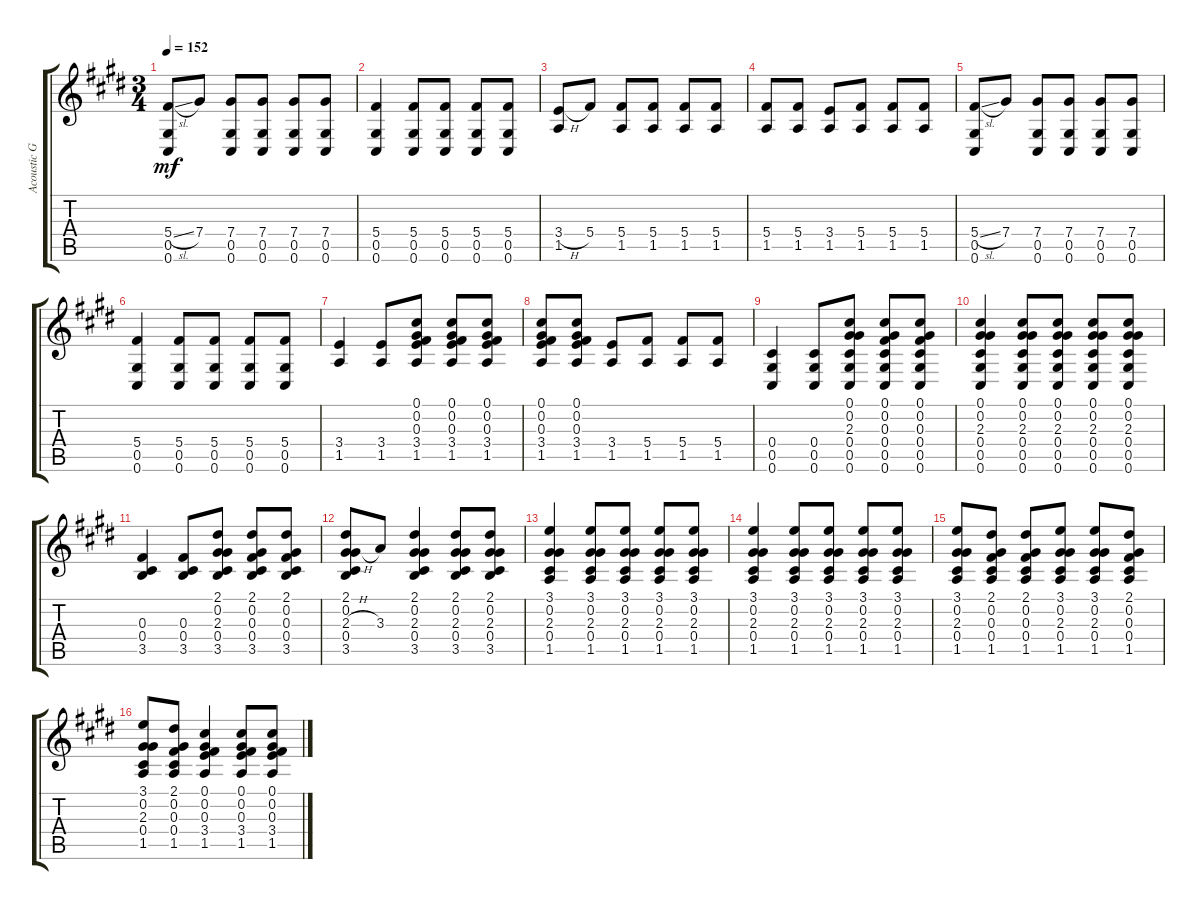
\track ("Acoustic Guitar" "Acoustic G") {instrument acousticguitarsteel}
\staff {score tabs}
\tuning (Db4 Ab3 Gb3 Db3 Ab2 Db2) {hide}
\ts (3 4)
\tempo 152
\clef g2
\ks c#minor
(5.4{sl} 0.5 0.6).8{dy mf} 7.4.8 (7.4 0.5 0.6).8 (7.4 0.5 0.6).8 (7.4 0.5 0.6).8 (7.4 0.5 0.6).8 |
(5.4 0.5 0.6).4 (5.4 0.5 0.6).8 (5.4 0.5 0.6).8 (5.4 0.5 0.6).8 (5.4 0.5 0.6).8 |
(3.4{h} 1.5).8 5.4.8 (5.4 1.5).8 (5.4 1.5).8 (5.4 1.5).8 (5.4 1.5).8 |
(5.4 1.5).8 (5.4 1.5).8 (3.4 1.5).8 (5.4 1.5).8 (5.4 1.5).8 (5.4 1.5).8 |
(5.4{sl} 0.5 0.6).8 7.4.8 (7.4 0.5 0.6).8 (7.4 0.5 0.6).8 (7.4 0.5 0.6).8 (7.4 0.5 0.6).8 |
(5.4 0.5 0.6).4 (5.4 0.5 0.6).8 (5.4 0.5 0.6).8 (5.4 0.5 0.6).8 (5.4 0.5 0.6).8 |
(3.4 1.5).4 (3.4 1.5).8 (0.1 0.2 0.3 3.4 1.5).8 (0.1 0.2 0.3 3.4 1.5).8 (0.1 0.2 0.3 3.4 1.5).8 |
(0.1 0.2 0.3 3.4 1.5).8 (0.1 0.2 0.3 3.4 1.5).8 (3.4 1.5).8 (5.4 1.5).8 (5.4 1.5).8 (5.4 1.5).8 |
(0.4 0.5 0.6).4 (0.4 0.5 0.6).8 (0.1 0.2 2.3 0.4 0.5 0.6).8 (0.1 0.2 0.3 0.4 0.5 0.6).8 (0.1 0.2 0.3 0.4 0.5 0.6).8 |
(0.1 0.2 2.3 0.4 0.5 0.6).4 (0.1 0.2 2.3 0.4 0.5 0.6).8 (0.1 0.2 2.3 0.4 0.5 0.6).8 (0.1 0.2 2.3 0.4 0.5 0.6).8 (0.1 0.2 2.3 0.4 0.5 0.6).8 |
(0.3 0.4 3.5).4 (0.3 0.4 3.5).8 (2.1 0.2 2.3 0.4 3.5).8 (2.1 0.2 0.3 0.4 3.5).8 (2.1 0.2 0.3 0.4 3.5).8 |
(2.1 0.2 2.3{h} 0.4 3.5).8 3.3.8 (2.1 0.2 2.3 0.4 3.5).4 (2.1 0.2 2.3 0.4 3.5).8 (2.1 0.2 2.3 0.4 3.5).8 |
(3.1 0.2 2.3 0.4 1.5).4 (3.1 0.2 2.3 0.4 1.5).8 (3.1 0.2 2.3 0.4 1.5).8 (3.1 0.2 2.3 0.4 1.5).8 (3.1 0.2 2.3 0.4 1.5).8 |
(3.1 0.2 2.3 0.4 1.5).4 (3.1 0.2 2.3 0.4 1.5).8 (3.1 0.2 2.3 0.4 1.5).8 (3.1 0.2 2.3 0.4 1.5).8 (3.1 0.2 2.3 0.4 1.5).8 |
(3.1 0.2 2.3 0.4 1.5).8 (2.1 0.2 0.3 0.4 1.5).8 (2.1 0.2 0.3 0.4 1.5).8 (3.1 0.2 2.3 0.4 1.5).8 (3.1 0.2 2.3 0.4 1.5).8 (2.1 0.2 0.3 0.4 1.5).8 |
(3.1 0.2 2.3 0.4 1.5).8 (2.1 0.2 0.3 0.4 1.5).8 (0.1 0.2 0.3 3.4 1.5).4 (0.1 0.2 0.3 3.4 1.5).8 (0.1 0.2 0.3 3.4 1.5).8
